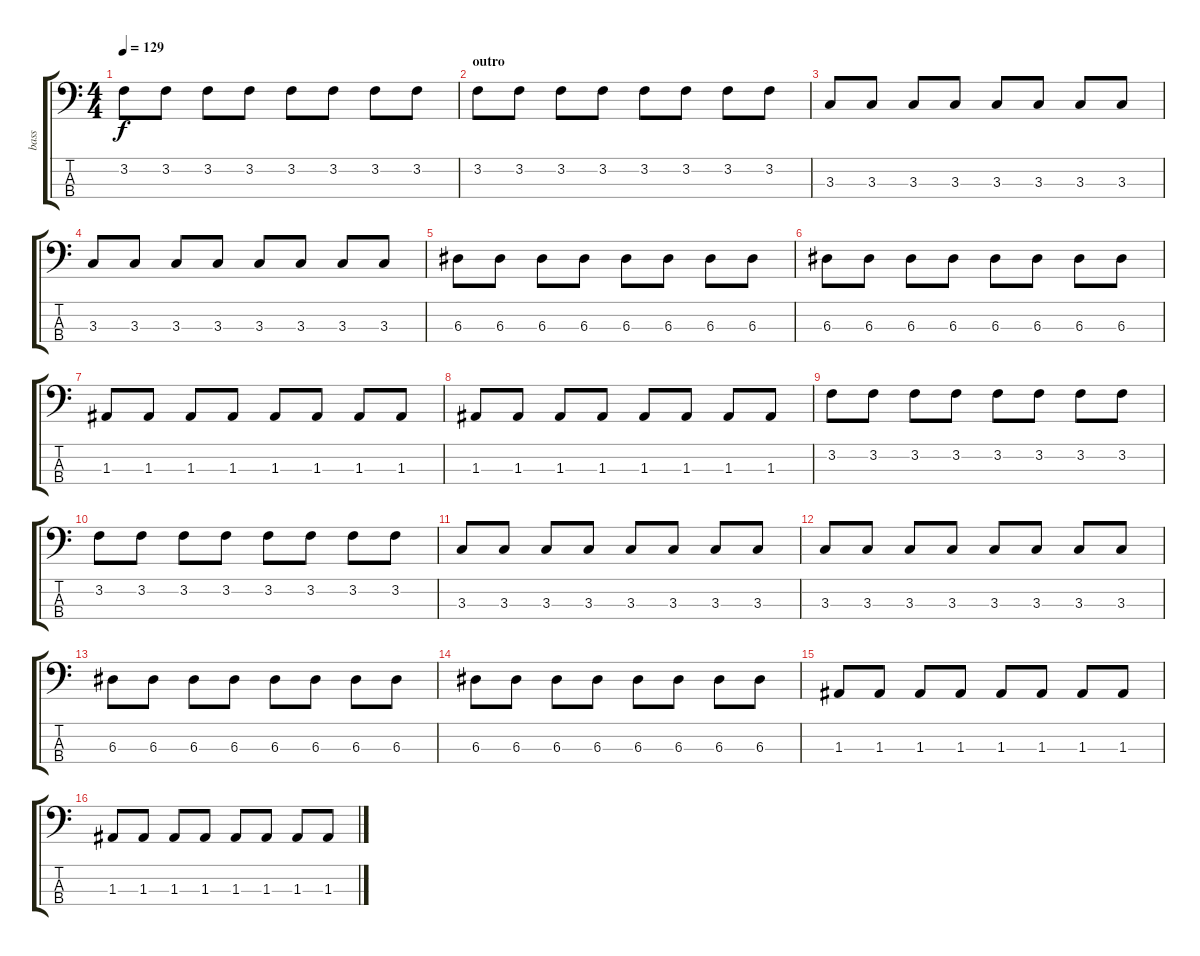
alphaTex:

\track ("bass" "bass") {instrument electricbasspick}
\staff {score tabs}
\tuning (G2 D2 A1 E1) {hide}
\ts (4 4)
\tempo 129
\clef f4
\ks c
3.2.8{dy f} 3.2.8 3.2.8 3.2.8 3.2.8 3.2.8 3.2.8 3.2.8 |
\section ("" "outro")
3.2.8 3.2.8 3.2.8 3.2.8 3.2.8 3.2.8 3.2.8 3.2.8 |
3.3.8 3.3.8 3.3.8 3.3.8 3.3.8 3.3.8 3.3.8 3.3.8 |
3.3.8 3.3.8 3.3.8 3.3.8 3.3.8 3.3.8 3.3.8 3.3.8 |
6.3.8 6.3.8 6.3.8 6.3.8 6.3.8 6.3.8 6.3.8 6.3.8 |
6.3.8 6.3.8 6.3.8 6.3.8 6.3.8 6.3.8 6.3.8 6.3.8 |
1.3.8 1.3.8 1.3.8 1.3.8 1.3.8 1.3.8 1.3.8 1.3.8 |
1.3.8 1.3.8 1.3.8 1.3.8 1.3.8 1.3.8 1.3.8 1.3.8 |
3.2.8 3.2.8 3.2.8 3.2.8 3.2.8 3.2.8 3.2.8 3.2.8 |
3.2.8 3.2.8 3.2.8 3.2.8 3.2.8 3.2.8 3.2.8 3.2.8 |
3.3.8 3.3.8 3.3.8 3.3.8 3.3.8 3.3.8 3.3.8 3.3.8 |
3.3.8 3.3.8 3.3.8 3.3.8 3.3.8 3.3.8 3.3.8 3.3.8 |
6.3.8 6.3.8 6.3.8 6.3.8 6.3.8 6.3.8 6.3.8 6.3.8 |
6.3.8 6.3.8 6.3.8 6.3.8 6.3.8 6.3.8 6.3.8 6.3.8 |
1.3.8 1.3.8 1.3.8 1.3.8 1.3.8 1.3.8 1.3.8 1.3.8 |
1.3.8 1.3.8 1.3.8 1.3.8 1.3.8 1.3.8 1.3.8 1.3.8
